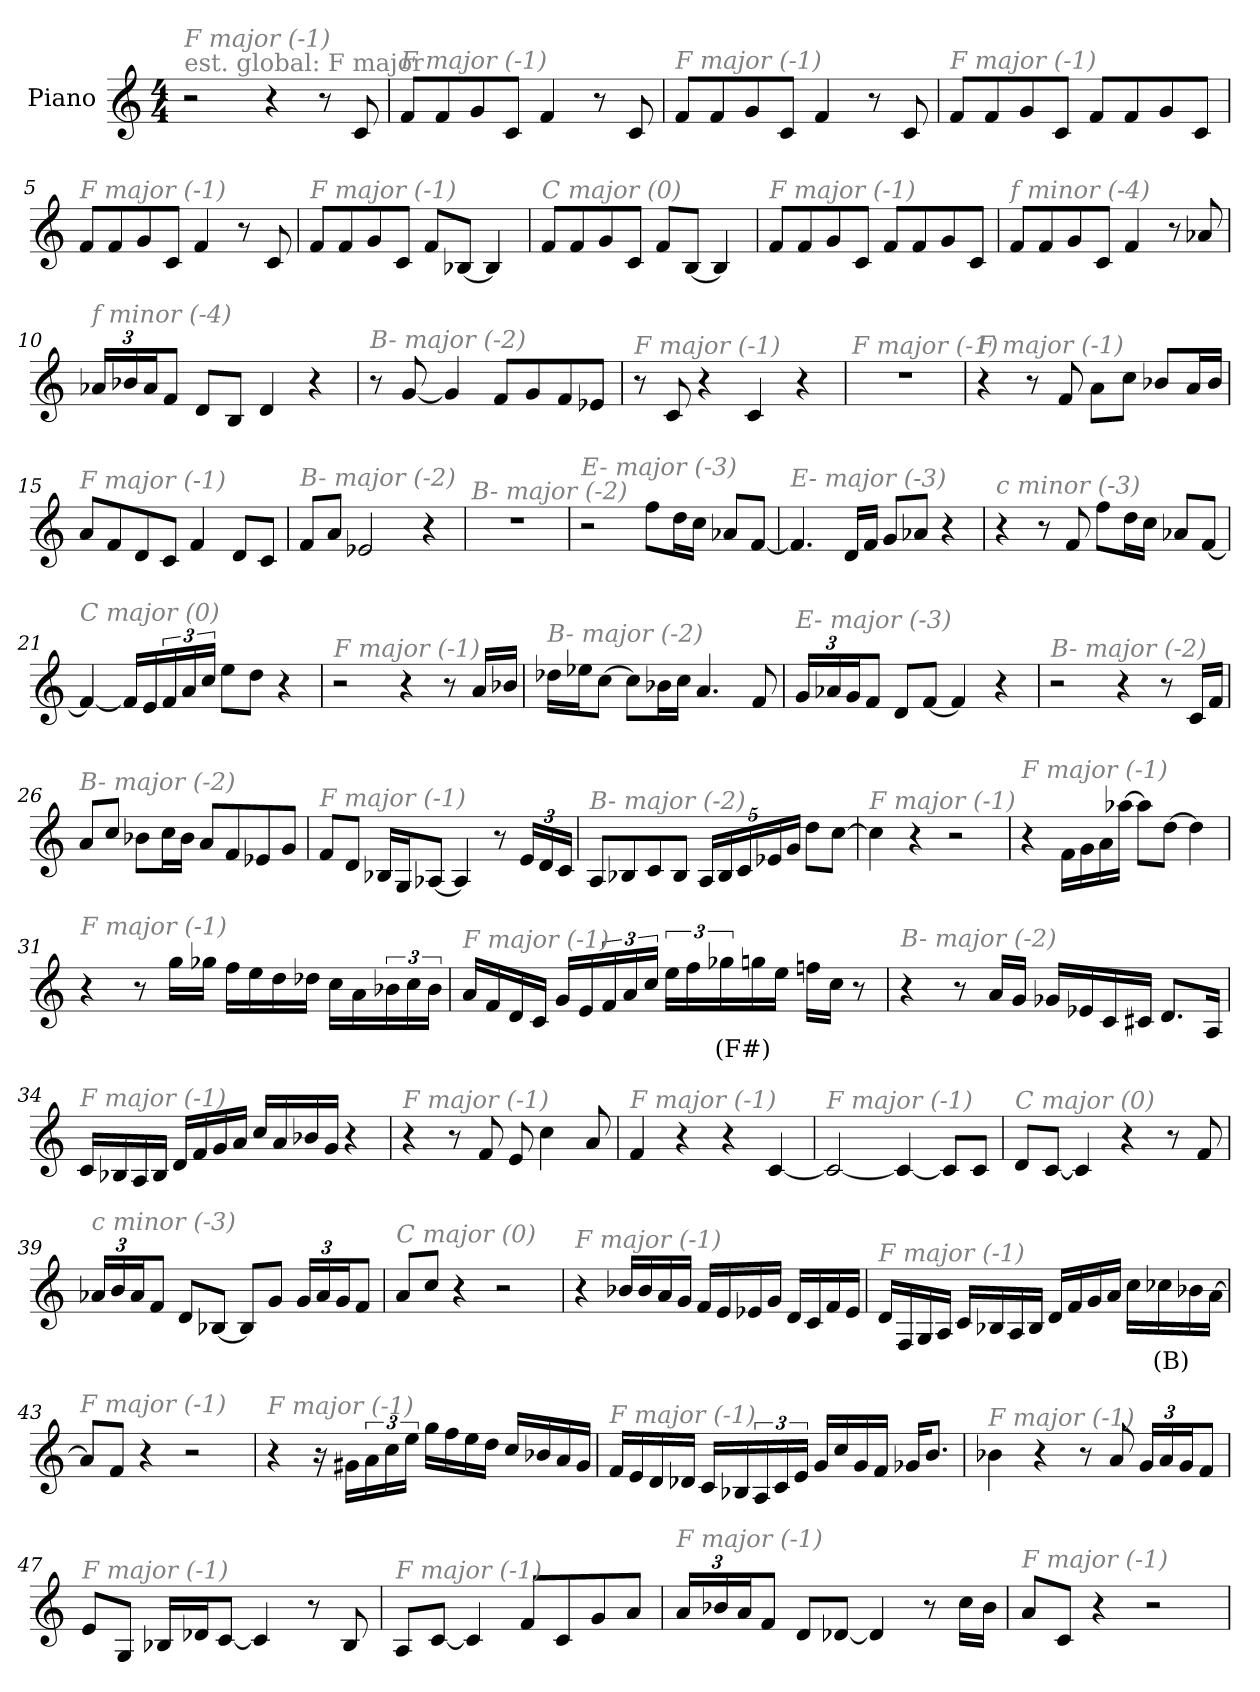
**kern	**text
*part1	*part1
*staff1	*staff1
*I"Piano	*
*I'Pno	*
*clefG2	*
*k[]	*
*M4/4	*
*MM220	*
=1	=1
!LO:TX:a:color=#808080:t=est. global&colon; F major	!
!LO:TX:i:color=#808080:t=F major (-1)	!
2r	.
4r	.
8r	.
8c/	.
=2	=2
!LO:TX:i:color=#808080:t=F major (-1)	!
8f/L	.
8f/	.
8g/	.
8c/J	.
4f/	.
8r	.
8c/	.
=3	=3
!LO:TX:i:color=#808080:t=F major (-1)	!
8f/L	.
8f/	.
8g/	.
8c/J	.
4f/	.
8r	.
8c/	.
=4	=4
!LO:TX:i:color=#808080:t=F major (-1)	!
8f/L	.
8f/	.
8g/	.
8c/J	.
8f/L	.
8f/	.
8g/	.
8c/J	.
!!LO:LB:g=z
=5	=5
!LO:TX:i:color=#808080:t=F major (-1)	!
8f/L	.
8f/	.
8g/	.
8c/J	.
4f/	.
8r	.
8c/	.
=6	=6
!LO:TX:i:color=#808080:t=F major (-1)	!
8f/L	.
8f/	.
8g/	.
8c/J	.
8f/L	.
[8B-X/J	.
4B-/]	.
=7	=7
!LO:TX:i:color=#808080:t=C major (0)	!
8f/L	.
8f/	.
8g/	.
8c/J	.
8f/L	.
[8B/J	.
4B/]	.
=8	=8
!LO:TX:i:color=#808080:t=F major (-1)	!
8f/L	.
8f/	.
8g/	.
8c/J	.
8f/L	.
8f/	.
8g/	.
8c/J	.
=9	=9
!LO:TX:i:color=#808080:t=f minor (-4)	!
8f/L	.
8f/	.
8g/	.
8c/J	.
4f/	.
8r	.
8a-X/	.
!!LO:LB:g=z
=10	=10
*Xbrackettup	*
!LO:TX:i:color=#808080:t=f minor (-4)	!
24a-X/LL	.
24b-X/	.
24a-/J	.
8f/J	.
8d/L	.
8B/J	.
4d/	.
4r	.
=11	=11
!LO:TX:i:color=#808080:t=B- major (-2)	!
8r	.
[8g/	.
4g/]	.
8f/L	.
8g/	.
8f/	.
8e-X/J	.
=12	=12
!LO:TX:i:color=#808080:t=F major (-1)	!
8r	.
8c/	.
4r	.
4c/	.
4r	.
=13	=13
!LO:TX:i:color=#808080:t=F major (-1)	!
1r	.
=14	=14
!LO:TX:i:color=#808080:t=F major (-1)	!
4r	.
8r	.
8f/	.
8a\L	.
8cc\J	.
8b-X/L	.
16a/L	.
16b-/JJ	.
!!LO:LB:g=z
=15	=15
!LO:TX:i:color=#808080:t=F major (-1)	!
8a/L	.
8f/	.
8d/	.
8c/J	.
4f/	.
8d/L	.
8c/J	.
=16	=16
!LO:TX:i:color=#808080:t=B- major (-2)	!
8f/L	.
8a/J	.
2e-X/	.
4r	.
=17	=17
!LO:TX:i:color=#808080:t=B- major (-2)	!
1r	.
=18	=18
!LO:TX:i:color=#808080:t=E- major (-3)	!
2r	.
8ff\L	.
16dd\L	.
16cc\JJ	.
8a-X/L	.
[8f/J	.
=19	=19
!LO:TX:i:color=#808080:t=E- major (-3)	!
4.f/]	.
16d/LL	.
16f/JJ	.
8g/L	.
8a-X/J	.
4r	.
!!LO:LB:g=z
=20	=20
!LO:TX:i:color=#808080:t=c minor (-3)	!
4r	.
8r	.
8f/	.
8ff\L	.
16dd\L	.
16cc\JJ	.
8a-X/L	.
[8f/J	.
=21	=21
!LO:TX:i:color=#808080:t=C major (0)	!
4f/_	.
16f/LL]	.
16e/	.
*brackettup	*
24f/	.
24a/	.
24cc/JJ	.
8ee\L	.
8dd\J	.
4r	.
=22	=22
!LO:TX:i:color=#808080:t=F major (-1)	!
2r	.
4r	.
8r	.
16a/LL	.
16b-X/JJ	.
=23	=23
!LO:TX:i:color=#808080:t=B- major (-2)	!
16dd-X\LL	.
16ee-X\J	.
[8cc\J	.
8cc\L]	.
16b-X\L	.
16cc\JJ	.
4.a/	.
8f/	.
!!LO:LB:g=z
=24	=24
*Xbrackettup	*
!LO:TX:i:color=#808080:t=E- major (-3)	!
24g/LL	.
24a-X/	.
24g/J	.
8f/J	.
8d/L	.
[8f/J	.
4f/]	.
4r	.
=25	=25
!LO:TX:i:color=#808080:t=B- major (-2)	!
2r	.
4r	.
8r	.
16c/LL	.
16f/JJ	.
=26	=26
!LO:TX:i:color=#808080:t=B- major (-2)	!
8a/L	.
8cc/J	.
8b-X\L	.
16cc\L	.
16b-\JJ	.
8a/L	.
8f/	.
8e-X/	.
8g/J	.
=27	=27
!LO:TX:i:color=#808080:t=F major (-1)	!
8f/L	.
8d/J	.
16B-X/LL	.
16G/J	.
[8A-X/J	.
4A-/]	.
8r	.
24e/LL	.
24d/	.
24c/JJ	.
!!LO:LB:g=z
=28	=28
!LO:TX:i:color=#808080:t=B- major (-2)	!
8A/L	.
8B-X/	.
8c/	.
8B-/J	.
20A/LL	.
20B-/	.
20c/	.
20e-X/	.
20g/JJ	.
8dd\L	.
[8cc\J	.
=29	=29
!LO:TX:i:color=#808080:t=F major (-1)	!
4cc\]	.
4r	.
2r	.
=30	=30
!LO:TX:i:color=#808080:t=F major (-1)	!
4r	.
16f\LL	.
16g\	.
16a\	.
[16aa-X\JJ	.
8aa-\L]	.
[8dd\J	.
4dd\]	.
=31	=31
!LO:TX:i:color=#808080:t=F major (-1)	!
4r	.
8r	.
16gg\LL	.
16gg-X\JJ	.
16ff\LL	.
16ee\	.
16dd\	.
16dd-X\JJ	.
16cc\LL	.
16a\	.
*brackettup	*
24b-X\	.
24cc\	.
24b-\JJ	.
!!LO:LB:g=z
=32	=32
!LO:TX:i:color=#808080:t=F major (-1)	!
16a/LL	.
16f/	.
16d/	.
16c/JJ	.
16g/LL	.
16e/	.
24f/	.
24a/	.
24cc/JJ	.
24ee\LL	.
24ff\	.
24gg-Xi\	(F#)
16gg\	.
16ee\JJ	.
16ffn\LL	.
16cc\JJ	.
8r	.
=33	=33
!LO:TX:i:color=#808080:t=B- major (-2)	!
4r	.
8r	.
16a/LL	.
16g/JJ	.
16g-X/LL	.
16e-X/	.
16c/	.
16c#X/JJ	.
8.d/L	.
16A/Jk	.
=34	=34
!LO:TX:i:color=#808080:t=F major (-1)	!
16c/LL	.
16B-X/	.
16A/	.
16B-/JJ	.
16d/LL	.
16f/	.
16g/	.
16a/JJ	.
16cc/LL	.
16a/	.
16b-X/	.
16g/JJ	.
4r	.
!!LO:LB:g=z
=35	=35
!LO:TX:i:color=#808080:t=F major (-1)	!
4r	.
8r	.
8f/	.
8e/	.
4cc\	.
8a/	.
=36	=36
!LO:TX:i:color=#808080:t=F major (-1)	!
4f/	.
4r	.
4r	.
[4c/	.
=37	=37
!LO:TX:i:color=#808080:t=F major (-1)	!
2c/_	.
4c/_	.
8c/L]	.
8c/J	.
=38	=38
!LO:TX:i:color=#808080:t=C major (0)	!
8d/L	.
[8c/J	.
4c/]	.
4r	.
8r	.
8f/	.
=39	=39
*Xbrackettup	*
!LO:TX:i:color=#808080:t=c minor (-3)	!
24a-X/LL	.
24b/	.
24a-/J	.
8f/J	.
8d/L	.
[8B-X/J	.
8B-/L]	.
8g/J	.
24g/LL	.
24a-/	.
24g/J	.
8f/J	.
!!LO:LB:g=z
=40	=40
!LO:TX:i:color=#808080:t=C major (0)	!
8a/L	.
8cc/J	.
4r	.
2r	.
=41	=41
!LO:TX:i:color=#808080:t=F major (-1)	!
4r	.
16b-X/LL	.
16b-/	.
16a/	.
16g/JJ	.
16f/LL	.
16e/	.
16e-X/	.
16g/JJ	.
16d/LL	.
16c/	.
16f/	.
16e-/JJ	.
=42	=42
!LO:TX:i:color=#808080:t=F major (-1)	!
16d/LL	.
16F/	.
16G/	.
16A/JJ	.
16c/LL	.
16B-X/	.
16A/	.
16B-/JJ	.
16d/LL	.
16f/	.
16g/	.
16a/JJ	.
16cc\LL	.
16cc-Xi\	(B)
16b-X\	.
[16a\JJ	.
=43	=43
!LO:TX:i:color=#808080:t=F major (-1)	!
8a/L]	.
8f/J	.
4r	.
2r	.
!!LO:PB:g=z
=44	=44
!LO:TX:i:color=#808080:t=F major (-1)	!
4r	.
16r	.
16g#X\LL	.
*brackettup	*
24a\	.
24cc\	.
24ee\JJ	.
16gg\LL	.
16ff\	.
16ee\	.
16dd\JJ	.
16cc/LL	.
16b-X/	.
16a/	.
16g#/JJ	.
=45	=45
!LO:TX:i:color=#808080:t=F major (-1)	!
16f/LL	.
16e/	.
16d/	.
16d-X/JJ	.
16c/LL	.
16B-X/	.
24A/	.
24c/	.
24e/JJ	.
16g/LL	.
16cc/	.
16g/	.
16f/JJ	.
16g-X/KL	.
8.b/J	.
=46	=46
!LO:TX:i:color=#808080:t=F major (-1)	!
4b-X\	.
4r	.
8r	.
8a/	.
*Xbrackettup	*
24g/LL	.
24a/	.
24g/J	.
8f/J	.
!!LO:LB:g=z
=47	=47
!LO:TX:i:color=#808080:t=F major (-1)	!
8e/L	.
8G/J	.
16B-X/LL	.
16d-X/J	.
[8c/J	.
4c/]	.
8r	.
8B-/	.
=48	=48
!LO:TX:i:color=#808080:t=F major (-1)	!
8A/L	.
[8c/J	.
4c/]	.
8f/L	.
8c/	.
8g/	.
8a/J	.
=49	=49
!LO:TX:i:color=#808080:t=F major (-1)	!
24a/LL	.
24b-X/	.
24a/J	.
8f/J	.
8d/L	.
[8d-X/J	.
4d-/]	.
8r	.
16cc\LL	.
16b-\JJ	.
=50	=50
!LO:TX:i:color=#808080:t=F major (-1)	!
8a/L	.
8c/J	.
4r	.
2r	.
=	=
*-	*-
